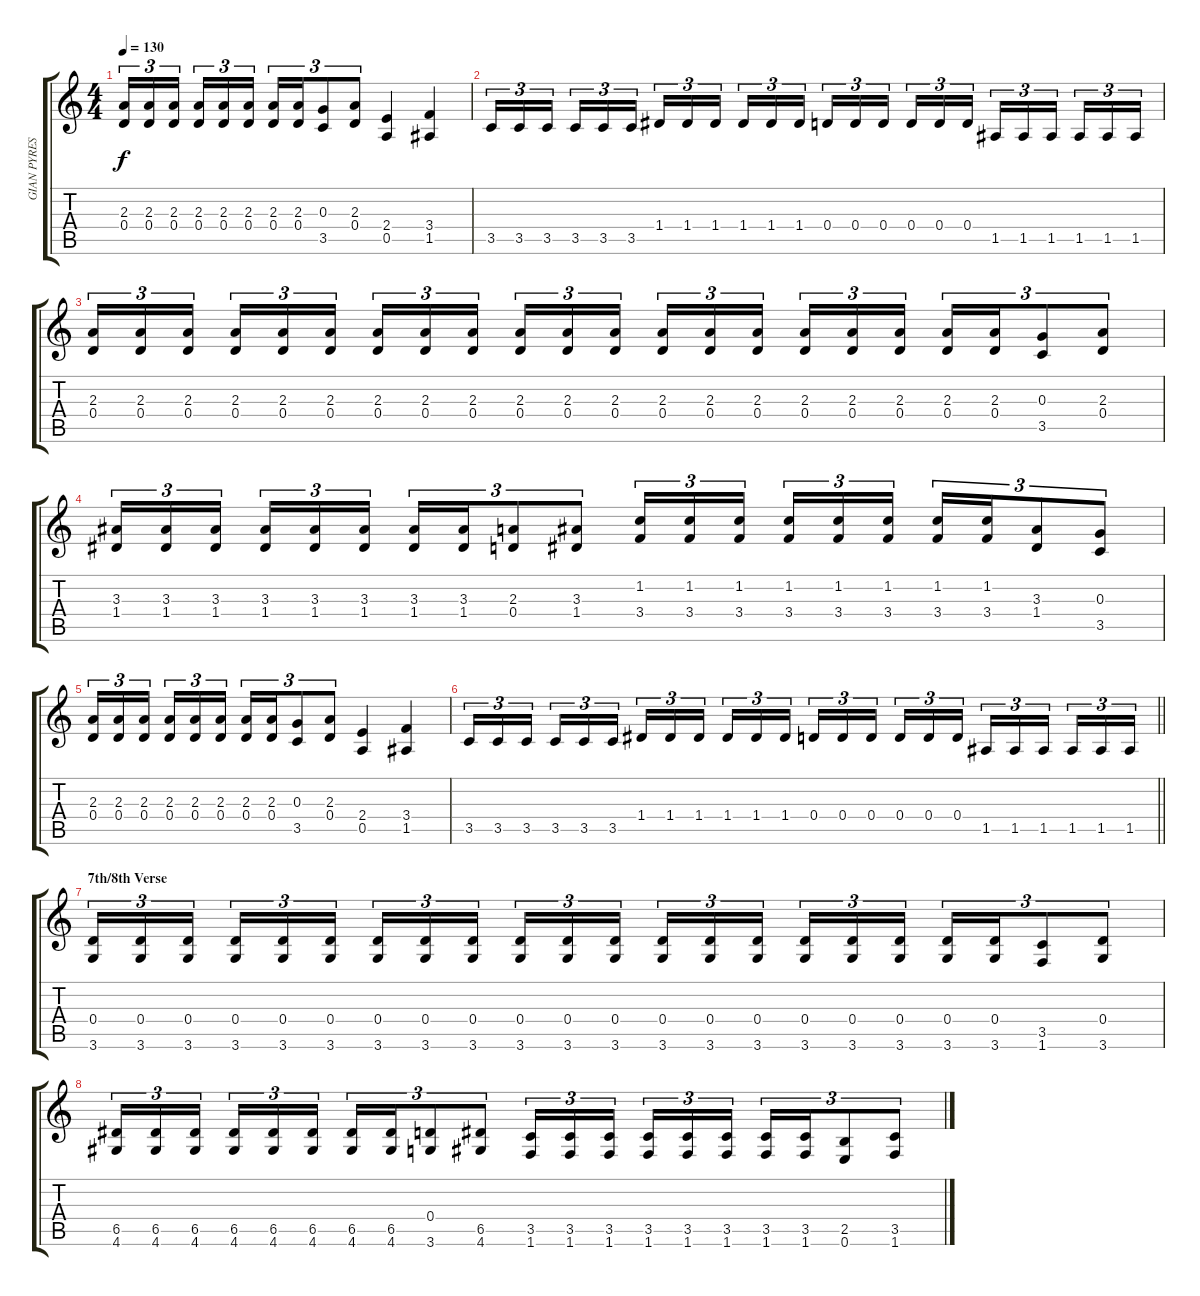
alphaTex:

\track ("GIAN PYRES" "GIAN PYRES") {instrument distortionguitar}
\staff {score tabs}
\tuning (E4 B3 G3 D3 A2 E2) {hide}
\ts (4 4)
\tempo 130
\clef g2
\ks c
(2.3 0.4).16{tu (3 2) dy f} (2.3 0.4).16{tu (3 2)} (2.3 0.4).16{tu (3 2) beam splitsecondary} (2.3 0.4).16{tu (3 2)} (2.3 0.4).16{tu (3 2)} (2.3 0.4).16{tu (3 2)} (2.3 0.4).16{tu (3 2)} (2.3 0.4).16{tu (3 2)} (0.3 3.5).8{tu (3 2)} (2.3 0.4).8{tu (3 2)} (2.4 0.5).4 (3.4 1.5).4 |
3.5.16{tu (3 2)} 3.5.16{tu (3 2)} 3.5.16{tu (3 2) beam splitsecondary} 3.5.16{tu (3 2)} 3.5.16{tu (3 2)} 3.5.16{tu (3 2)} 1.4.16{tu (3 2)} 1.4.16{tu (3 2)} 1.4.16{tu (3 2) beam splitsecondary} 1.4.16{tu (3 2)} 1.4.16{tu (3 2)} 1.4.16{tu (3 2)} 0.4.16{tu (3 2)} 0.4.16{tu (3 2)} 0.4.16{tu (3 2) beam splitsecondary} 0.4.16{tu (3 2)} 0.4.16{tu (3 2)} 0.4.16{tu (3 2)} 1.5.16{tu (3 2)} 1.5.16{tu (3 2)} 1.5.16{tu (3 2) beam splitsecondary} 1.5.16{tu (3 2)} 1.5.16{tu (3 2)} 1.5.16{tu (3 2)} |
(2.3 0.4).16{tu (3 2)} (2.3 0.4).16{tu (3 2)} (2.3 0.4).16{tu (3 2) beam splitsecondary} (2.3 0.4).16{tu (3 2)} (2.3 0.4).16{tu (3 2)} (2.3 0.4).16{tu (3 2)} (2.3 0.4).16{tu (3 2)} (2.3 0.4).16{tu (3 2)} (2.3 0.4).16{tu (3 2) beam splitsecondary} (2.3 0.4).16{tu (3 2)} (2.3 0.4).16{tu (3 2)} (2.3 0.4).16{tu (3 2)} (2.3 0.4).16{tu (3 2)} (2.3 0.4).16{tu (3 2)} (2.3 0.4).16{tu (3 2) beam splitsecondary} (2.3 0.4).16{tu (3 2)} (2.3 0.4).16{tu (3 2)} (2.3 0.4).16{tu (3 2)} (2.3 0.4).16{tu (3 2)} (2.3 0.4).16{tu (3 2)} (0.3 3.5).8{tu (3 2)} (2.3 0.4).8{tu (3 2)} |
(3.3 1.4).16{tu (3 2)} (3.3 1.4).16{tu (3 2)} (3.3 1.4).16{tu (3 2) beam splitsecondary} (3.3 1.4).16{tu (3 2)} (3.3 1.4).16{tu (3 2)} (3.3 1.4).16{tu (3 2)} (3.3 1.4).16{tu (3 2)} (3.3 1.4).16{tu (3 2)} (2.3 0.4).8{tu (3 2)} (3.3 1.4).8{tu (3 2)} (1.2 3.4).16{tu (3 2)} (1.2 3.4).16{tu (3 2)} (1.2 3.4).16{tu (3 2) beam splitsecondary} (1.2 3.4).16{tu (3 2)} (1.2 3.4).16{tu (3 2)} (1.2 3.4).16{tu (3 2)} (1.2 3.4).16{tu (3 2)} (1.2 3.4).16{tu (3 2)} (3.3 1.4).8{tu (3 2)} (0.3 3.5).8{tu (3 2)} |
(2.3 0.4).16{tu (3 2)} (2.3 0.4).16{tu (3 2)} (2.3 0.4).16{tu (3 2) beam splitsecondary} (2.3 0.4).16{tu (3 2)} (2.3 0.4).16{tu (3 2)} (2.3 0.4).16{tu (3 2)} (2.3 0.4).16{tu (3 2)} (2.3 0.4).16{tu (3 2)} (0.3 3.5).8{tu (3 2)} (2.3 0.4).8{tu (3 2)} (2.4 0.5).4 (3.4 1.5).4 |
\barLineRight lightlight
3.5.16{tu (3 2)} 3.5.16{tu (3 2)} 3.5.16{tu (3 2) beam splitsecondary} 3.5.16{tu (3 2)} 3.5.16{tu (3 2)} 3.5.16{tu (3 2)} 1.4.16{tu (3 2)} 1.4.16{tu (3 2)} 1.4.16{tu (3 2) beam splitsecondary} 1.4.16{tu (3 2)} 1.4.16{tu (3 2)} 1.4.16{tu (3 2)} 0.4.16{tu (3 2)} 0.4.16{tu (3 2)} 0.4.16{tu (3 2) beam splitsecondary} 0.4.16{tu (3 2)} 0.4.16{tu (3 2)} 0.4.16{tu (3 2)} 1.5.16{tu (3 2)} 1.5.16{tu (3 2)} 1.5.16{tu (3 2) beam splitsecondary} 1.5.16{tu (3 2)} 1.5.16{tu (3 2)} 1.5.16{tu (3 2)} |
\section ("" "7th/8th Verse")
(0.4 3.6).16{tu (3 2)} (0.4 3.6).16{tu (3 2)} (0.4 3.6).16{tu (3 2) beam splitsecondary} (0.4 3.6).16{tu (3 2)} (0.4 3.6).16{tu (3 2)} (0.4 3.6).16{tu (3 2)} (0.4 3.6).16{tu (3 2)} (0.4 3.6).16{tu (3 2)} (0.4 3.6).16{tu (3 2) beam splitsecondary} (0.4 3.6).16{tu (3 2)} (0.4 3.6).16{tu (3 2)} (0.4 3.6).16{tu (3 2)} (0.4 3.6).16{tu (3 2)} (0.4 3.6).16{tu (3 2)} (0.4 3.6).16{tu (3 2) beam splitsecondary} (0.4 3.6).16{tu (3 2)} (0.4 3.6).16{tu (3 2)} (0.4 3.6).16{tu (3 2)} (0.4 3.6).16{tu (3 2)} (0.4 3.6).16{tu (3 2)} (3.5 1.6).8{tu (3 2)} (0.4 3.6).8{tu (3 2)} |
(6.5 4.6).16{tu (3 2)} (6.5 4.6).16{tu (3 2)} (6.5 4.6).16{tu (3 2) beam splitsecondary} (6.5 4.6).16{tu (3 2)} (6.5 4.6).16{tu (3 2)} (6.5 4.6).16{tu (3 2)} (6.5 4.6).16{tu (3 2)} (6.5 4.6).16{tu (3 2)} (0.4 3.6).8{tu (3 2)} (6.5 4.6).8{tu (3 2)} (3.5 1.6).16{tu (3 2)} (3.5 1.6).16{tu (3 2)} (3.5 1.6).16{tu (3 2) beam splitsecondary} (3.5 1.6).16{tu (3 2)} (3.5 1.6).16{tu (3 2)} (3.5 1.6).16{tu (3 2)} (3.5 1.6).16{tu (3 2)} (3.5 1.6).16{tu (3 2)} (2.5 0.6).8{tu (3 2)} (3.5 1.6).8{tu (3 2)}
